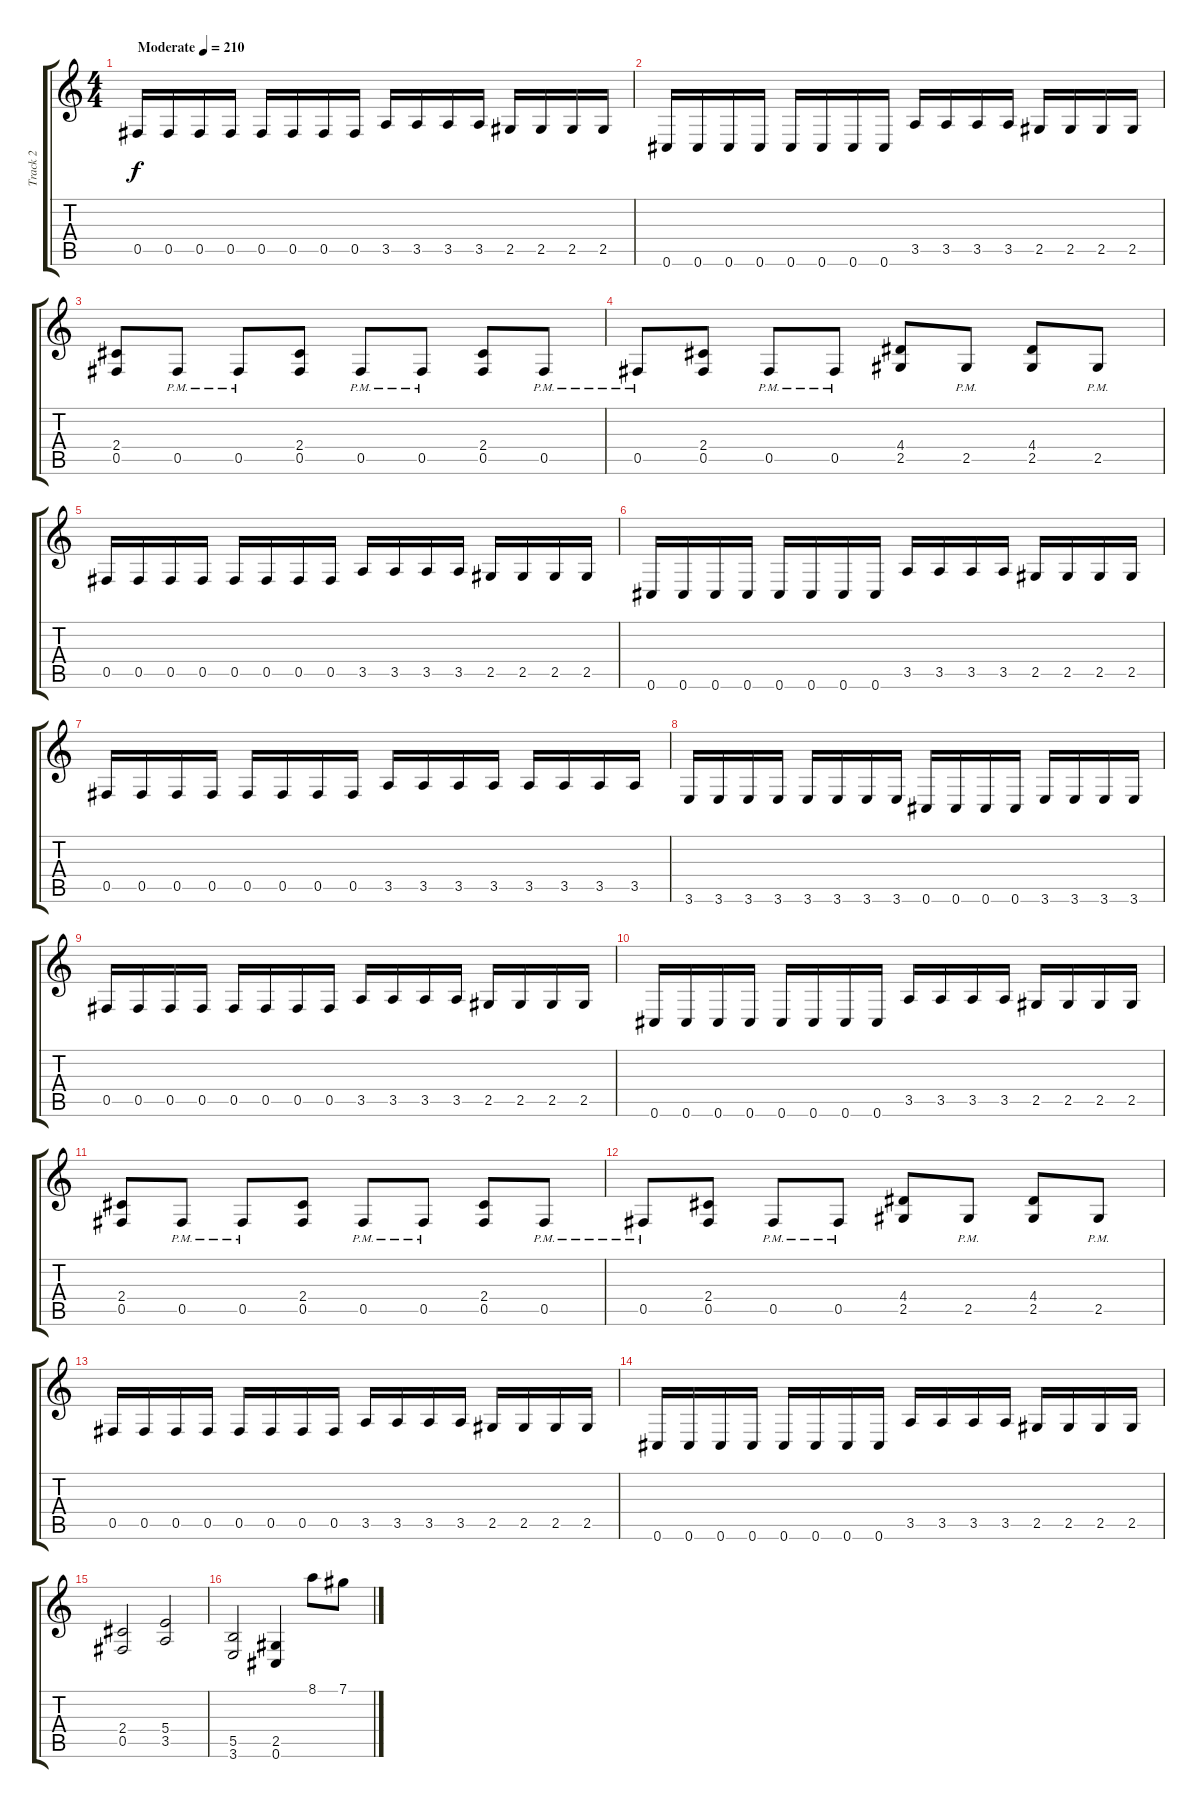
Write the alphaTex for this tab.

\track ("Track 2" "Track 2") {instrument distortionguitar}
\staff {score tabs}
\tuning (Db4 Ab3 E3 B2 Gb2 Db2) {hide}
\ts (4 4)
\tempo (210 "Moderate")
\clef g2
\ks c
0.5.16{dy f instrument distortionguitar} 0.5.16 0.5.16 0.5.16 0.5.16 0.5.16 0.5.16 0.5.16 3.5.16 3.5.16 3.5.16 3.5.16 2.5.16 2.5.16 2.5.16 2.5.16 |
0.6.16 0.6.16 0.6.16 0.6.16 0.6.16 0.6.16 0.6.16 0.6.16 3.5.16 3.5.16 3.5.16 3.5.16 2.5.16 2.5.16 2.5.16 2.5.16 |
(2.4 0.5).8 0.5{pm}.8 0.5{pm}.8 (2.4 0.5).8 0.5{pm}.8 0.5{pm}.8 (2.4 0.5).8 0.5{pm}.8 |
0.5{pm}.8 (2.4 0.5).8 0.5{pm}.8 0.5{pm}.8 (4.4 2.5).8 2.5{pm}.8 (4.4 2.5).8 2.5{pm}.8 |
0.5.16 0.5.16 0.5.16 0.5.16 0.5.16 0.5.16 0.5.16 0.5.16 3.5.16 3.5.16 3.5.16 3.5.16 2.5.16 2.5.16 2.5.16 2.5.16 |
0.6.16 0.6.16 0.6.16 0.6.16 0.6.16 0.6.16 0.6.16 0.6.16 3.5.16 3.5.16 3.5.16 3.5.16 2.5.16 2.5.16 2.5.16 2.5.16 |
0.5.16 0.5.16 0.5.16 0.5.16 0.5.16 0.5.16 0.5.16 0.5.16 3.5.16 3.5.16 3.5.16 3.5.16 3.5.16 3.5.16 3.5.16 3.5.16 |
3.6.16 3.6.16 3.6.16 3.6.16 3.6.16 3.6.16 3.6.16 3.6.16 0.6.16 0.6.16 0.6.16 0.6.16 3.6.16 3.6.16 3.6.16 3.6.16 |
0.5.16 0.5.16 0.5.16 0.5.16 0.5.16 0.5.16 0.5.16 0.5.16 3.5.16 3.5.16 3.5.16 3.5.16 2.5.16 2.5.16 2.5.16 2.5.16 |
0.6.16 0.6.16 0.6.16 0.6.16 0.6.16 0.6.16 0.6.16 0.6.16 3.5.16 3.5.16 3.5.16 3.5.16 2.5.16 2.5.16 2.5.16 2.5.16 |
(2.4 0.5).8 0.5{pm}.8 0.5{pm}.8 (2.4 0.5).8 0.5{pm}.8 0.5{pm}.8 (2.4 0.5).8 0.5{pm}.8 |
0.5{pm}.8 (2.4 0.5).8 0.5{pm}.8 0.5{pm}.8 (4.4 2.5).8 2.5{pm}.8 (4.4 2.5).8 2.5{pm}.8 |
0.5.16 0.5.16 0.5.16 0.5.16 0.5.16 0.5.16 0.5.16 0.5.16 3.5.16 3.5.16 3.5.16 3.5.16 2.5.16 2.5.16 2.5.16 2.5.16 |
0.6.16 0.6.16 0.6.16 0.6.16 0.6.16 0.6.16 0.6.16 0.6.16 3.5.16 3.5.16 3.5.16 3.5.16 2.5.16 2.5.16 2.5.16 2.5.16 |
(2.4 0.5).2 (5.4 3.5).2 |
(5.5 3.6).2 (2.5 0.6).4 8.1.8 7.1.8
